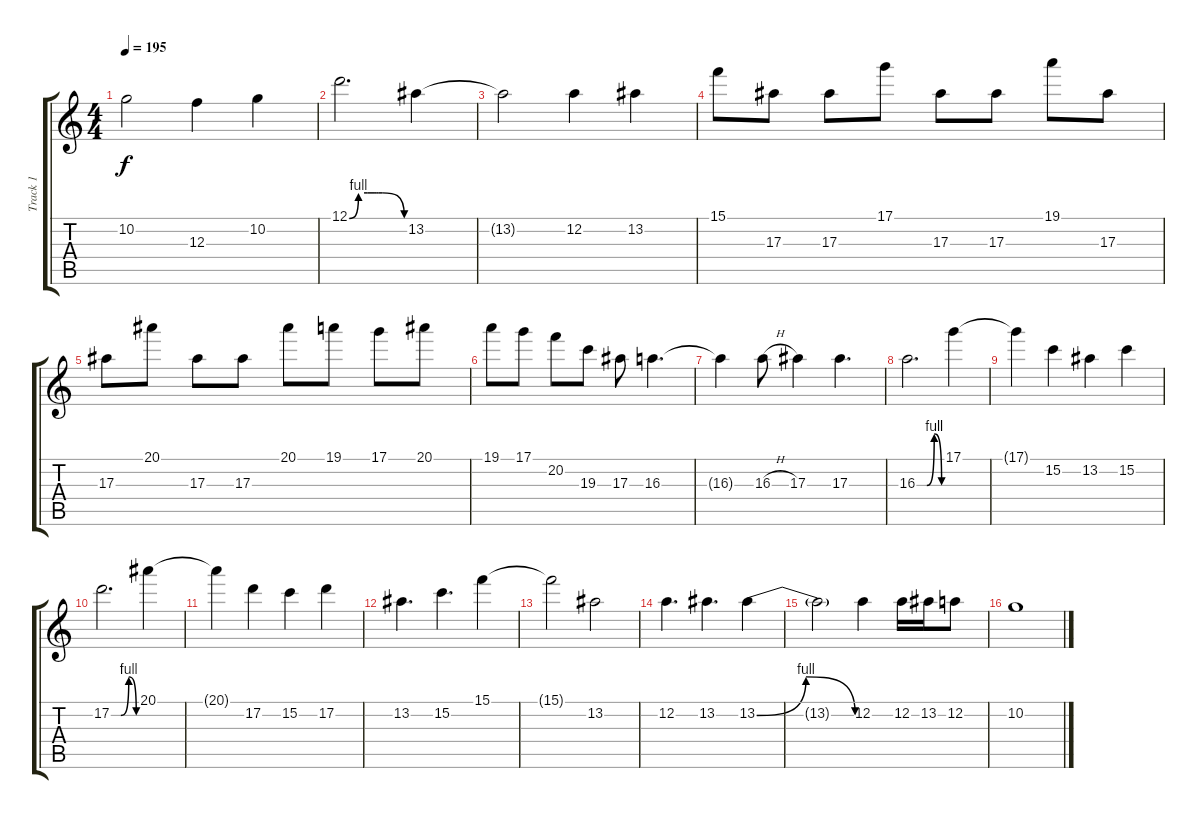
\track ("Track 1" "Track 1") {instrument distortionguitar}
\staff {score tabs}
\tuning (D4 A3 F3 C3 G2 D2) {hide}
\ts (4 4)
\tempo 195
\clef g2
\ks c
10.2{t}.2{dy f} 12.3.4 10.2.4 |
12.1{be (custom 0 0 10 4 20 4 27 4 30 4 32 4 36 4 60 0)}.2{d} 13.2.4 |
13.2{t}.2 12.2.4 13.2.4 |
15.1.8 17.3.8 17.3.8 17.1.8 17.3.8 17.3.8 19.1.8 17.3.8 |
17.3.8 20.1.8 17.3.8 17.3.8 20.1.8 19.1.8 17.1.8 20.1.8 |
19.1.8 17.1.8 20.2.8 19.3.8 17.3.8 16.3.4{d} |
16.3{t}.4 16.3{h}.8 17.3.4 17.3.4{d} |
16.3{be (custom 0 0 24 0 42 4 60 0)}.2{d} 17.1.4 |
17.1{t}.4 15.2.4 13.2.4 15.2.4 |
17.2{be (custom 0 0 23 0 42 4 60 0)}.2{d} 20.1.4 |
20.1{t}.4 17.2.4 15.2.4 17.2.4 |
13.2.4{d} 15.2.4{d} 15.1.4 |
15.1{t}.2 13.2.2 |
12.2.4{d} 13.2.4{d} 13.2{be (bendrelease 0 0 36 4 36 4 60 0)}.4 |
13.2{t}.2 12.2.4 12.2.16 13.2.16 12.2.8 |
10.2.1
